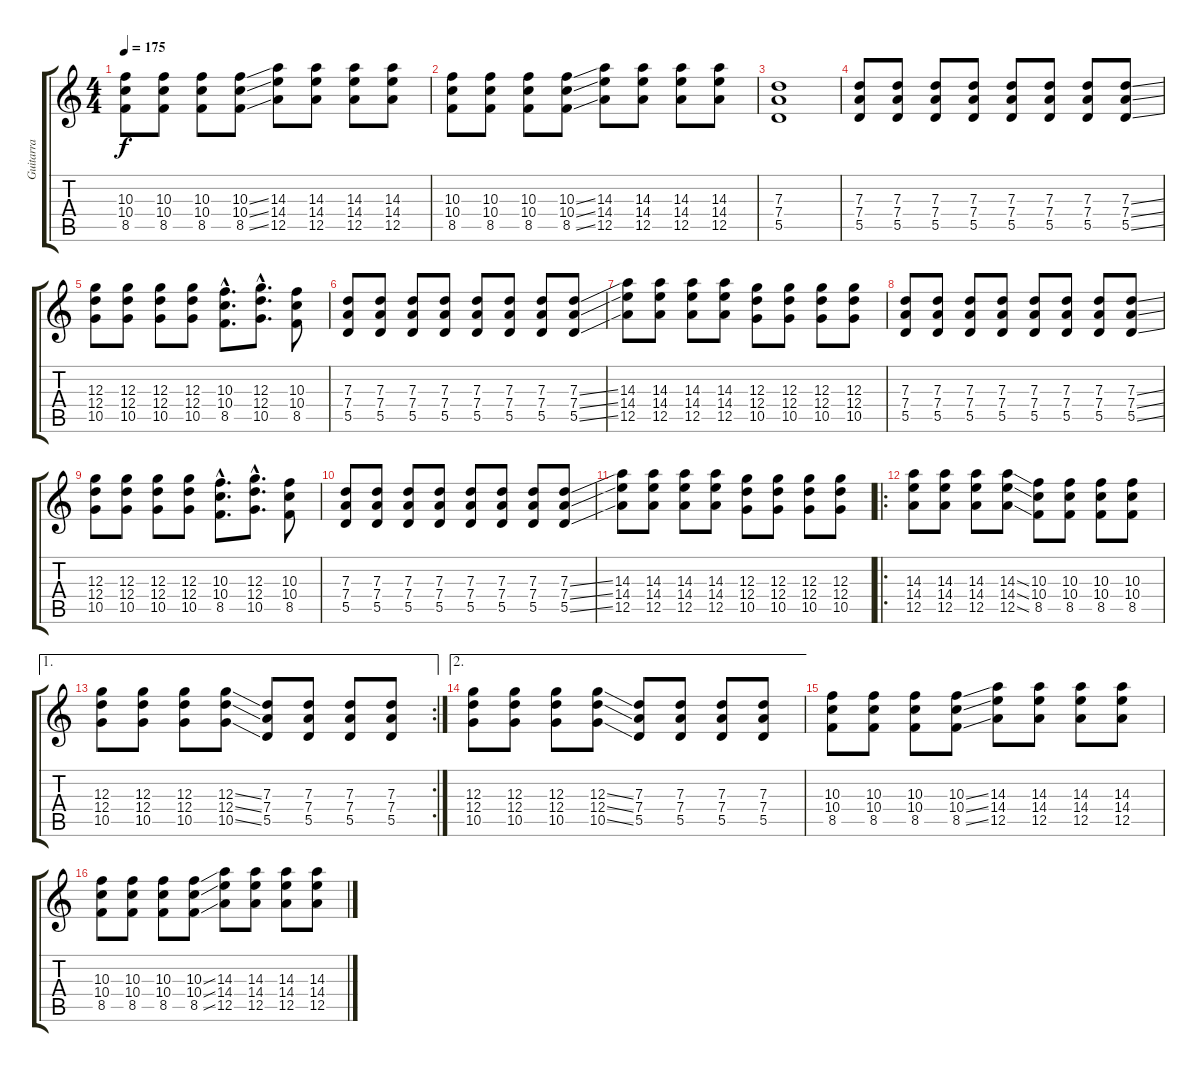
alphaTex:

\track ("Guitarra" "Guitarra") {instrument distortionguitar}
\staff {score tabs}
\tuning (E4 B3 G3 D3 A2 E2) {hide}
\ts (4 4)
\tempo 175
\clef g2
\ks c
(10.3 10.4 8.5).8{dy f} (10.3 10.4 8.5).8 (10.3 10.4 8.5).8 (10.3{ss} 10.4{ss} 8.5{ss}).8 (14.3 14.4 12.5).8 (14.3 14.4 12.5).8 (14.3 14.4 12.5).8 (14.3 14.4 12.5).8 |
(10.3 10.4 8.5).8 (10.3 10.4 8.5).8 (10.3 10.4 8.5).8 (10.3{ss} 10.4{ss} 8.5{ss}).8 (14.3 14.4 12.5).8 (14.3 14.4 12.5).8 (14.3 14.4 12.5).8 (14.3 14.4 12.5).8 |
(7.3 7.4 5.5).1 |
(7.3 7.4 5.5).8{volume 13 balance 16} (7.3 7.4 5.5).8 (7.3 7.4 5.5).8 (7.3 7.4 5.5).8 (7.3 7.4 5.5).8 (7.3 7.4 5.5).8 (7.3 7.4 5.5).8 (7.3{ss} 7.4{ss} 5.5{ss}).8 |
(12.3 12.4 10.5).8 (12.3 12.4 10.5).8 (12.3 12.4 10.5).8 (12.3 12.4 10.5).8 (10.3{hac} 10.4{hac} 8.5{hac}).8{d} (12.3{hac} 12.4{hac} 10.5{hac}).8{d} (10.3 10.4 8.5).8 |
(7.3 7.4 5.5).8 (7.3 7.4 5.5).8 (7.3 7.4 5.5).8 (7.3 7.4 5.5).8 (7.3 7.4 5.5).8 (7.3 7.4 5.5).8 (7.3 7.4 5.5).8 (7.3{ss} 7.4{ss} 5.5{ss}).8 |
(14.3 14.4 12.5).8 (14.3 14.4 12.5).8 (14.3 14.4 12.5).8 (14.3 14.4 12.5).8 (12.3 12.4 10.5).8 (12.3 12.4 10.5).8 (12.3 12.4 10.5).8 (12.3 12.4 10.5).8 |
(7.3 7.4 5.5).8 (7.3 7.4 5.5).8 (7.3 7.4 5.5).8 (7.3 7.4 5.5).8 (7.3 7.4 5.5).8 (7.3 7.4 5.5).8 (7.3 7.4 5.5).8 (7.3{ss} 7.4{ss} 5.5{ss}).8 |
(12.3 12.4 10.5).8 (12.3 12.4 10.5).8 (12.3 12.4 10.5).8 (12.3 12.4 10.5).8 (10.3{hac} 10.4{hac} 8.5{hac}).8{d} (12.3{hac} 12.4{hac} 10.5{hac}).8{d} (10.3 10.4 8.5).8 |
(7.3 7.4 5.5).8 (7.3 7.4 5.5).8 (7.3 7.4 5.5).8 (7.3 7.4 5.5).8 (7.3 7.4 5.5).8 (7.3 7.4 5.5).8 (7.3 7.4 5.5).8 (7.3{ss} 7.4{ss} 5.5{ss}).8 |
(14.3 14.4 12.5).8 (14.3 14.4 12.5).8 (14.3 14.4 12.5).8 (14.3 14.4 12.5).8 (12.3 12.4 10.5).8 (12.3 12.4 10.5).8 (12.3 12.4 10.5).8 (12.3 12.4 10.5).8 |
\ro
(14.3 14.4 12.5).8 (14.3 14.4 12.5).8 (14.3 14.4 12.5).8 (14.3{ss} 14.4{ss} 12.5{ss}).8 (10.3 10.4 8.5).8 (10.3 10.4 8.5).8 (10.3 10.4 8.5).8 (10.3 10.4 8.5).8 |
\ae 1
\rc 2
(12.3 12.4 10.5).8 (12.3 12.4 10.5).8 (12.3 12.4 10.5).8 (12.3{ss} 12.4{ss} 10.5{ss}).8 (7.3 7.4 5.5).8 (7.3 7.4 5.5).8 (7.3 7.4 5.5).8 (7.3 7.4 5.5).8 |
\ae 2
(12.3 12.4 10.5).8 (12.3 12.4 10.5).8 (12.3 12.4 10.5).8 (12.3{ss} 12.4{ss} 10.5{ss}).8 (7.3 7.4 5.5).8 (7.3 7.4 5.5).8 (7.3 7.4 5.5).8 (7.3 7.4 5.5).8 |
(10.3 10.4 8.5).8 (10.3 10.4 8.5).8 (10.3 10.4 8.5).8 (10.3{ss} 10.4{ss} 8.5{ss}).8 (14.3 14.4 12.5).8 (14.3 14.4 12.5).8 (14.3 14.4 12.5).8 (14.3 14.4 12.5).8 |
(10.3 10.4 8.5).8 (10.3 10.4 8.5).8 (10.3 10.4 8.5).8 (10.3{ss} 10.4{ss} 8.5{ss}).8 (14.3 14.4 12.5).8 (14.3 14.4 12.5).8 (14.3 14.4 12.5).8 (14.3 14.4 12.5).8
